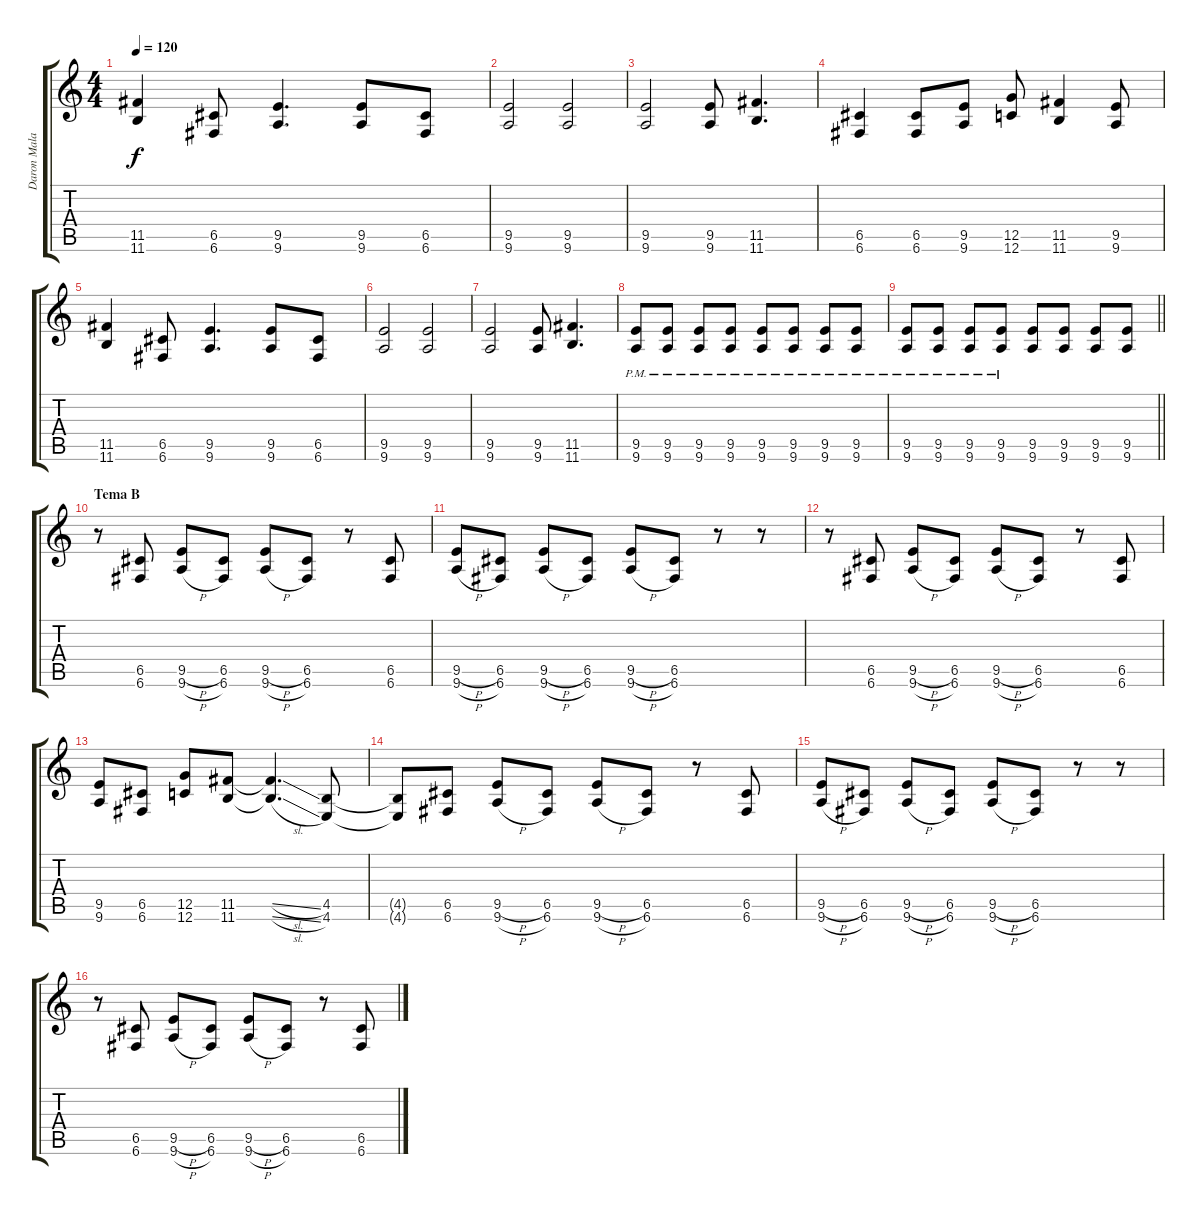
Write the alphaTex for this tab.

\track ("Daron Malakian (2º Guitarra)" "Daron Mala") {instrument distortionguitar}
\staff {score tabs}
\tuning (D4 A3 F3 C3 G2 C2) {hide}
\ts (4 4)
\tempo 120
\clef g2
\ks c
(11.5 11.6).4{dy f} (6.5 6.6).8 (9.5 9.6).4{d} (9.5 9.6).8 (6.5 6.6).8 |
(9.5 9.6).2 (9.5 9.6).2 |
(9.5 9.6).2 (9.5 9.6).8 (11.5 11.6).4{d} |
(6.5 6.6).4 (6.5 6.6).8 (9.5 9.6).8 (12.5 12.6).8 (11.5 11.6).4 (9.5 9.6).8 |
(11.5 11.6).4 (6.5 6.6).8 (9.5 9.6).4{d} (9.5 9.6).8 (6.5 6.6).8 |
(9.5 9.6).2 (9.5 9.6).2 |
(9.5 9.6).2 (9.5 9.6).8 (11.5 11.6).4{d} |
(9.5{pm} 9.6{pm}).8 (9.5{pm} 9.6{pm}).8 (9.5{pm} 9.6{pm}).8 (9.5{pm} 9.6{pm}).8 (9.5{pm} 9.6{pm}).8 (9.5{pm} 9.6{pm}).8 (9.5{pm} 9.6{pm}).8 (9.5{pm} 9.6{pm}).8 |
\barLineRight lightlight
(9.5{pm} 9.6{pm}).8 (9.5{pm} 9.6{pm}).8 (9.5{pm} 9.6{pm}).8 (9.5{pm} 9.6{pm}).8 (9.5 9.6).8 (9.5 9.6).8 (9.5 9.6).8 (9.5 9.6).8 |
\section ("" "Tema B")
r.8 (6.5 6.6).8 (9.5{h} 9.6{h}).8 (6.5 6.6).8 (9.5{h} 9.6{h}).8 (6.5 6.6).8 r.8 (6.5 6.6).8 |
(9.5{h} 9.6{h}).8 (6.5 6.6).8 (9.5{h} 9.6{h}).8 (6.5 6.6).8 (9.5{h} 9.6{h}).8 (6.5 6.6).8 r.8 r.8 |
r.8 (6.5 6.6).8 (9.5{h} 9.6{h}).8 (6.5 6.6).8 (9.5{h} 9.6{h}).8 (6.5 6.6).8 r.8 (6.5 6.6).8 |
(9.5 9.6).8 (6.5 6.6).8 (12.5 12.6).8 (11.5 11.6).8 (11.5{sl t} 11.6{sl t}).4{d} (4.5 4.6).8 |
(4.5{t} 4.6{t}).8 (6.5 6.6).8 (9.5{h} 9.6{h}).8 (6.5 6.6).8 (9.5{h} 9.6{h}).8 (6.5 6.6).8 r.8 (6.5 6.6).8 |
(9.5{h} 9.6{h}).8 (6.5 6.6).8 (9.5{h} 9.6{h}).8 (6.5 6.6).8 (9.5{h} 9.6{h}).8 (6.5 6.6).8 r.8 r.8 |
r.8 (6.5 6.6).8 (9.5{h} 9.6{h}).8 (6.5 6.6).8 (9.5{h} 9.6{h}).8 (6.5 6.6).8 r.8 (6.5 6.6).8
